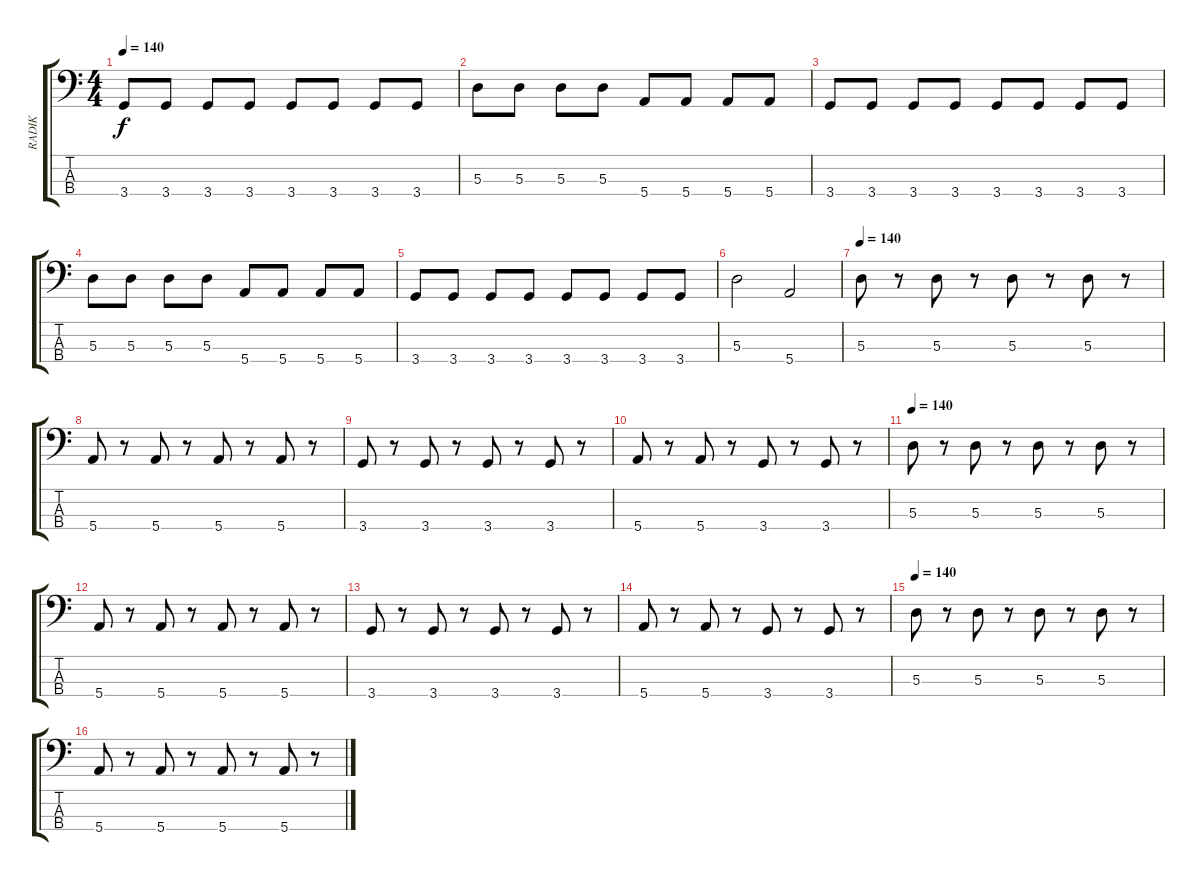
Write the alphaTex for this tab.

\track ("RADIK" "RADIK") {instrument electricbassfinger}
\staff {score tabs}
\tuning (G2 D2 A1 E1) {hide}
\ts (4 4)
\tempo 140
\clef f4
\ks c
3.4.8{dy f} 3.4.8 3.4.8 3.4.8 3.4.8 3.4.8 3.4.8 3.4.8 |
5.3.8 5.3.8 5.3.8 5.3.8 5.4.8 5.4.8 5.4.8 5.4.8 |
3.4.8 3.4.8 3.4.8 3.4.8 3.4.8 3.4.8 3.4.8 3.4.8 |
5.3.8 5.3.8 5.3.8 5.3.8 5.4.8 5.4.8 5.4.8 5.4.8 |
3.4.8 3.4.8 3.4.8 3.4.8 3.4.8 3.4.8 3.4.8 3.4.8 |
5.3.2 5.4.2 |
\tempo 140
5.3.8 r.8 5.3.8 r.8 5.3.8 r.8 5.3.8 r.8 |
5.4.8 r.8 5.4.8 r.8 5.4.8 r.8 5.4.8 r.8 |
3.4.8 r.8 3.4.8 r.8 3.4.8 r.8 3.4.8 r.8 |
5.4.8 r.8 5.4.8 r.8 3.4.8 r.8 3.4.8 r.8 |
\tempo 140
5.3.8 r.8 5.3.8 r.8 5.3.8 r.8 5.3.8 r.8 |
5.4.8 r.8 5.4.8 r.8 5.4.8 r.8 5.4.8 r.8 |
3.4.8 r.8 3.4.8 r.8 3.4.8 r.8 3.4.8 r.8 |
5.4.8 r.8 5.4.8 r.8 3.4.8 r.8 3.4.8 r.8 |
\tempo 140
5.3.8 r.8 5.3.8 r.8 5.3.8 r.8 5.3.8 r.8 |
5.4.8 r.8 5.4.8 r.8 5.4.8 r.8 5.4.8 r.8
